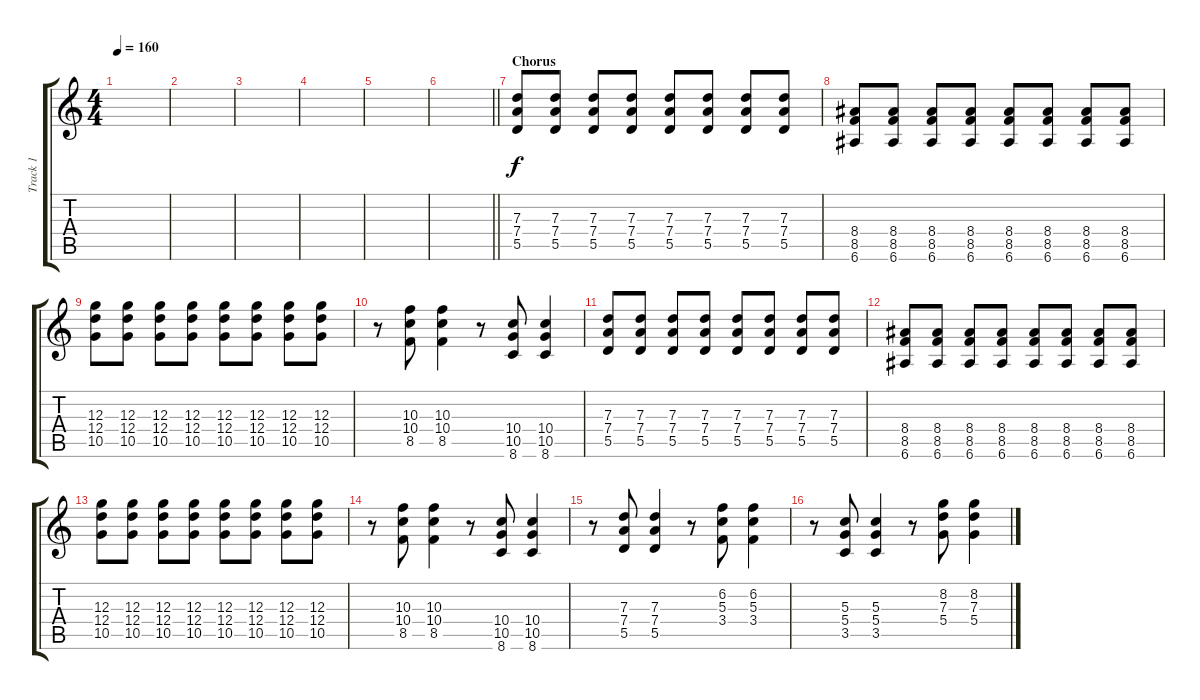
\track ("Track 1" "Track 1") {instrument overdrivenguitar}
\staff {score tabs}
\tuning (E4 B3 G3 D3 A2 E2) {hide}
\ts (4 4)
\tempo 160
\clef g2
\ks c
|
|
|
|
|
\barLineRight lightlight
|
\section ("" "Chorus")
(7.3 7.4 5.5).8 (7.3 7.4 5.5).8 (7.3 7.4 5.5).8 (7.3 7.4 5.5).8 (7.3 7.4 5.5).8 (7.3 7.4 5.5).8 (7.3 7.4 5.5).8 (7.3 7.4 5.5).8 |
(8.4 8.5 6.6).8 (8.4 8.5 6.6).8 (8.4 8.5 6.6).8 (8.4 8.5 6.6).8 (8.4 8.5 6.6).8 (8.4 8.5 6.6).8 (8.4 8.5 6.6).8 (8.4 8.5 6.6).8 |
(12.3 12.4 10.5).8 (12.3 12.4 10.5).8 (12.3 12.4 10.5).8 (12.3 12.4 10.5).8 (12.3 12.4 10.5).8 (12.3 12.4 10.5).8 (12.3 12.4 10.5).8 (12.3 12.4 10.5).8 |
r.8 (10.3 10.4 8.5).8 (10.3 10.4 8.5).4 r.8 (10.4 10.5 8.6).8 (10.4 10.5 8.6).4 |
(7.3 7.4 5.5).8 (7.3 7.4 5.5).8 (7.3 7.4 5.5).8 (7.3 7.4 5.5).8 (7.3 7.4 5.5).8 (7.3 7.4 5.5).8 (7.3 7.4 5.5).8 (7.3 7.4 5.5).8 |
(8.4 8.5 6.6).8 (8.4 8.5 6.6).8 (8.4 8.5 6.6).8 (8.4 8.5 6.6).8 (8.4 8.5 6.6).8 (8.4 8.5 6.6).8 (8.4 8.5 6.6).8 (8.4 8.5 6.6).8 |
(12.3 12.4 10.5).8 (12.3 12.4 10.5).8 (12.3 12.4 10.5).8 (12.3 12.4 10.5).8 (12.3 12.4 10.5).8 (12.3 12.4 10.5).8 (12.3 12.4 10.5).8 (12.3 12.4 10.5).8 |
r.8 (10.3 10.4 8.5).8 (10.3 10.4 8.5).4 r.8 (10.4 10.5 8.6).8 (10.4 10.5 8.6).4 |
r.8 (7.3 7.4 5.5).8 (7.3 7.4 5.5).4 r.8 (6.2 5.3 3.4).8 (6.2 5.3 3.4).4 |
r.8 (5.3 5.4 3.5).8 (5.3 5.4 3.5).4 r.8 (8.2 7.3 5.4).8 (8.2 7.3 5.4).4
